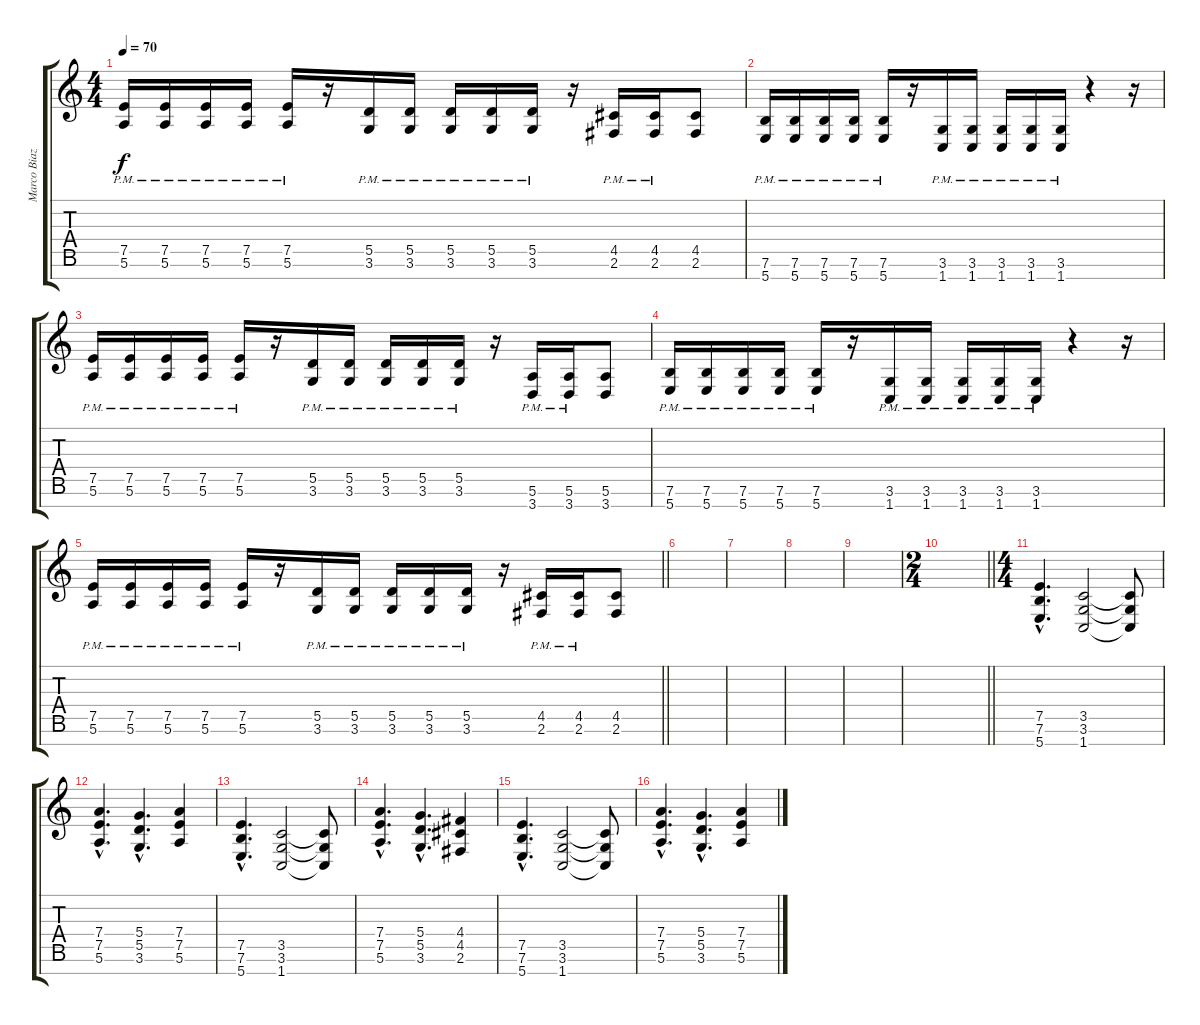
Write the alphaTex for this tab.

\track ("Marco Biazzi" "Marco Biaz") {instrument distortionguitar}
\staff {score tabs}
\tuning (E4 B3 G3 D3 A2 E2 B1) {hide}
\ts (4 4)
\tempo 70
\clef g2
\ks c
(7.5{pm} 5.6{pm}).16{dy f} (7.5{pm} 5.6{pm}).16 (7.5{pm} 5.6{pm}).16 (7.5{pm} 5.6{pm}).16 (7.5{pm} 5.6{pm}).16 r.16 (5.5{pm} 3.6{pm}).16 (5.5{pm} 3.6{pm}).16 (5.5{pm} 3.6{pm}).16 (5.5{pm} 3.6{pm}).16 (5.5{pm} 3.6{pm}).16 r.16 (4.5{pm} 2.6{pm}).16 (4.5{pm} 2.6{pm}).16 (4.5 2.6).8 |
(7.6{pm} 5.7{pm}).16 (7.6{pm} 5.7{pm}).16 (7.6{pm} 5.7{pm}).16 (7.6{pm} 5.7{pm}).16 (7.6{pm} 5.7{pm}).16 r.16 (3.6{pm} 1.7{pm}).16 (3.6{pm} 1.7{pm}).16 (3.6{pm} 1.7{pm}).16 (3.6{pm} 1.7{pm}).16 (3.6{pm} 1.7{pm}).16 r.4 r.16 |
(7.5{pm} 5.6{pm}).16 (7.5{pm} 5.6{pm}).16 (7.5{pm} 5.6{pm}).16 (7.5{pm} 5.6{pm}).16 (7.5{pm} 5.6{pm}).16 r.16 (5.5{pm} 3.6{pm}).16 (5.5{pm} 3.6{pm}).16 (5.5{pm} 3.6{pm}).16 (5.5{pm} 3.6{pm}).16 (5.5{pm} 3.6{pm}).16 r.16 (5.6{pm} 3.7{pm}).16 (5.6{pm} 3.7{pm}).16 (5.6 3.7).8 |
(7.6{pm} 5.7{pm}).16 (7.6{pm} 5.7{pm}).16 (7.6{pm} 5.7{pm}).16 (7.6{pm} 5.7{pm}).16 (7.6{pm} 5.7{pm}).16 r.16 (3.6{pm} 1.7{pm}).16 (3.6{pm} 1.7{pm}).16 (3.6{pm} 1.7{pm}).16 (3.6{pm} 1.7{pm}).16 (3.6{pm} 1.7{pm}).16 r.4 r.16 |
\barLineRight lightlight
(7.5{pm} 5.6{pm}).16 (7.5{pm} 5.6{pm}).16 (7.5{pm} 5.6{pm}).16 (7.5{pm} 5.6{pm}).16 (7.5{pm} 5.6{pm}).16 r.16 (5.5{pm} 3.6{pm}).16 (5.5{pm} 3.6{pm}).16 (5.5{pm} 3.6{pm}).16 (5.5{pm} 3.6{pm}).16 (5.5{pm} 3.6{pm}).16 r.16 (4.5{pm} 2.6{pm}).16 (4.5{pm} 2.6{pm}).16 (4.5 2.6).8 |
|
|
|
|
\ts (2 4)
\barLineRight lightlight
|
\ts (4 4)
(7.5{hac} 7.6{hac} 5.7{hac}).4{d} (3.5 3.6 1.7).2 (3.5{t} 3.6{t} 1.7{t}).8 |
(7.4{hac} 7.5{hac} 5.6{hac}).4{d} (5.4{hac} 5.5{hac} 3.6{hac}).4{d} (7.4 7.5 5.6).4 |
(7.5{hac} 7.6{hac} 5.7{hac}).4{d} (3.5 3.6 1.7).2 (3.5{t} 3.6{t} 1.7{t}).8 |
(7.4{hac} 7.5{hac} 5.6{hac}).4{d} (5.4{hac} 5.5{hac} 3.6{hac}).4{d} (4.4 4.5 2.6).4 |
(7.5{hac} 7.6{hac} 5.7{hac}).4{d} (3.5 3.6 1.7).2 (3.5{t} 3.6{t} 1.7{t}).8 |
(7.4{hac} 7.5{hac} 5.6{hac}).4{d} (5.4{hac} 5.5{hac} 3.6{hac}).4{d} (7.4 7.5 5.6).4
